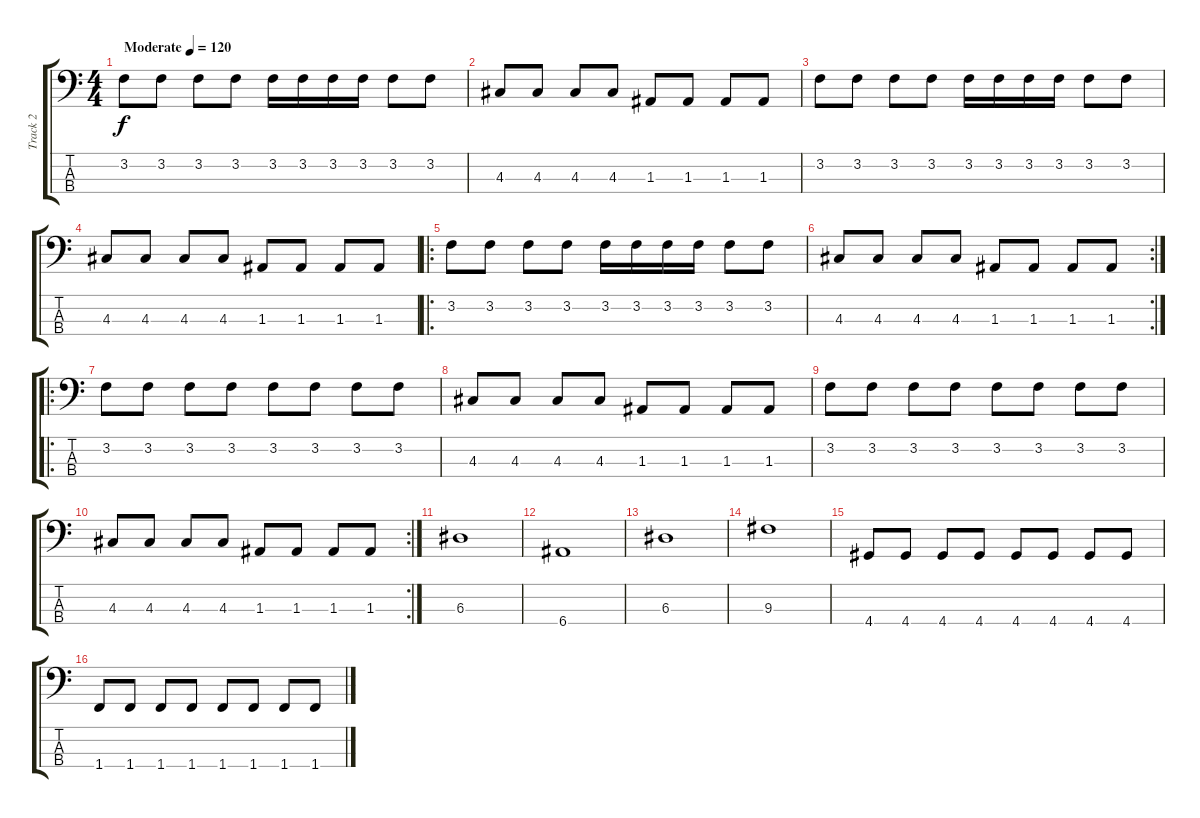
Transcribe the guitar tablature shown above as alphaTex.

\track ("Track 2" "Track 2") {instrument electricbassfinger}
\staff {score tabs}
\tuning (G2 D2 A1 E1) {hide}
\ts (4 4)
\tempo (120 "Moderate")
\clef f4
\ks c
3.2.8{dy f instrument electricbassfinger} 3.2.8 3.2.8 3.2.8 3.2.16 3.2.16 3.2.16 3.2.16 3.2.8 3.2.8 |
4.3.8 4.3.8 4.3.8 4.3.8 1.3.8 1.3.8 1.3.8 1.3.8 |
3.2.8 3.2.8 3.2.8 3.2.8 3.2.16 3.2.16 3.2.16 3.2.16 3.2.8 3.2.8 |
4.3.8 4.3.8 4.3.8 4.3.8 1.3.8 1.3.8 1.3.8 1.3.8 |
\ro
3.2.8 3.2.8 3.2.8 3.2.8 3.2.16 3.2.16 3.2.16 3.2.16 3.2.8 3.2.8 |
\rc 2
4.3.8 4.3.8 4.3.8 4.3.8 1.3.8 1.3.8 1.3.8 1.3.8 |
\ro
3.2.8 3.2.8 3.2.8 3.2.8 3.2.8 3.2.8 3.2.8 3.2.8 |
4.3.8 4.3.8 4.3.8 4.3.8 1.3.8 1.3.8 1.3.8 1.3.8 |
3.2.8 3.2.8 3.2.8 3.2.8 3.2.8 3.2.8 3.2.8 3.2.8 |
\rc 2
4.3.8 4.3.8 4.3.8 4.3.8 1.3.8 1.3.8 1.3.8 1.3.8 |
6.3.1 |
6.4.1 |
6.3.1 |
9.3.1 |
4.4.8 4.4.8 4.4.8 4.4.8 4.4.8 4.4.8 4.4.8 4.4.8 |
1.4.8 1.4.8 1.4.8 1.4.8 1.4.8 1.4.8 1.4.8 1.4.8
